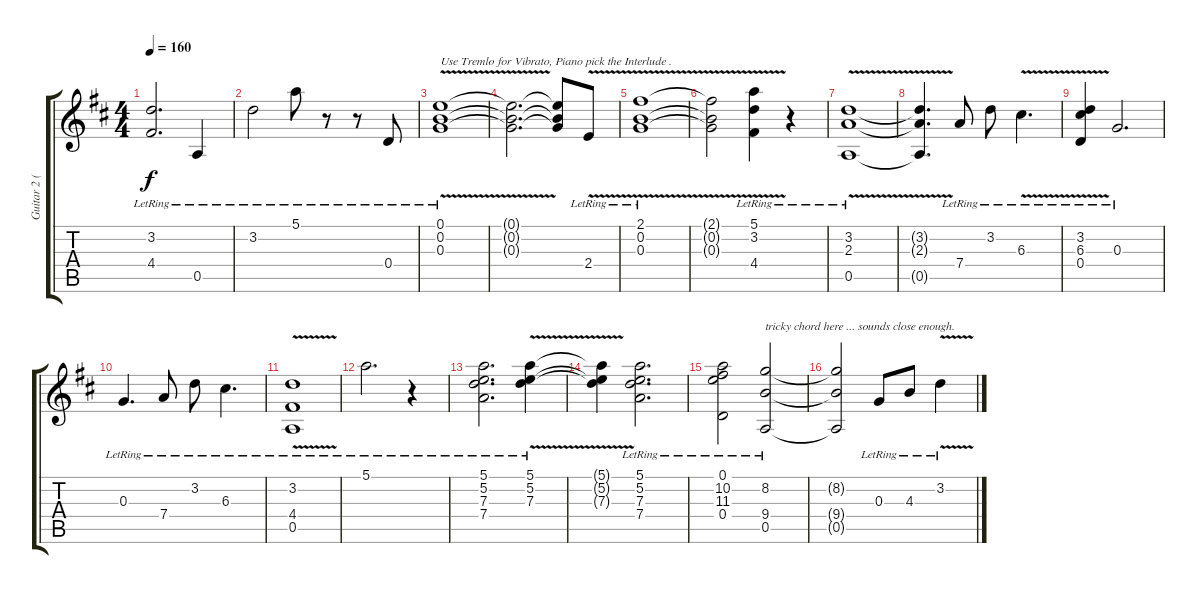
\track ("Guitar 2 (clean)" "Guitar 2 (") {instrument electricguitarclean}
\staff {score tabs}
\tuning (E4 B3 G3 D3 A2 E2) {hide}
\ts (4 4)
\tempo 160
\clef g2
\ks d
(3.2{lr} 4.4{lr}).2{d dy f} 0.5{lr}.4 |
3.2{lr}.2 5.1{lr}.8 r.8 r.8 0.4{lr}.8 |
(0.1{v lr} 0.2{lr} 0.3{lr}).1{txt "Use Tremlo for Vibrato, Piano pick the Interlude ."} |
(0.1{t} 0.2{t} 0.3{t}).2{d} (0.1{t} 0.2{t} 0.3{t}).8 2.4{v lr}.8 |
(2.1{lr} 0.2{v lr} 0.3{lr}).1 |
(2.1{t} 0.2{t} 0.3{t}).2 (5.1{lr} 3.2{lr} 4.4{v lr}).4 r.4 |
(3.2{lr} 2.3{lr} 0.5{v lr}).1 |
(3.2{t} 2.3{t} 0.5{v t}).4{d} 7.4{lr}.8 3.2{lr}.8 6.3{v lr}.4{d} |
(3.2{lr} 6.3{lr} 0.4{v lr}).4 0.3{lr}.2{d} |
0.3{lr}.4{d} 7.4{lr}.8 3.2{lr}.8 6.3{lr}.4{d} |
(3.2{lr} 4.4{lr} 0.5{v lr}).1 |
5.1{lr}.2{d} r.4 |
(5.1{lr} 5.2{lr} 7.3{lr} 7.4{lr}).2{d} (5.1{v lr} 5.2{lr} 7.3{lr}).4 |
(5.1{t} 5.2{t} 7.3{t}).4 (5.1{lr} 5.2{lr} 7.3{lr} 7.4{lr}).2{d} |
(0.1{lr} 10.2{lr} 11.3{lr} 0.4{lr}).2 (8.2{lr} 9.4{lr} 0.5{lr}).2{txt "tricky chord here ... sounds close enough."} |
(8.2{t} 9.4{t} 0.5{t}).2 0.3{lr}.8 4.3{lr}.8 3.2{v lr}.4
